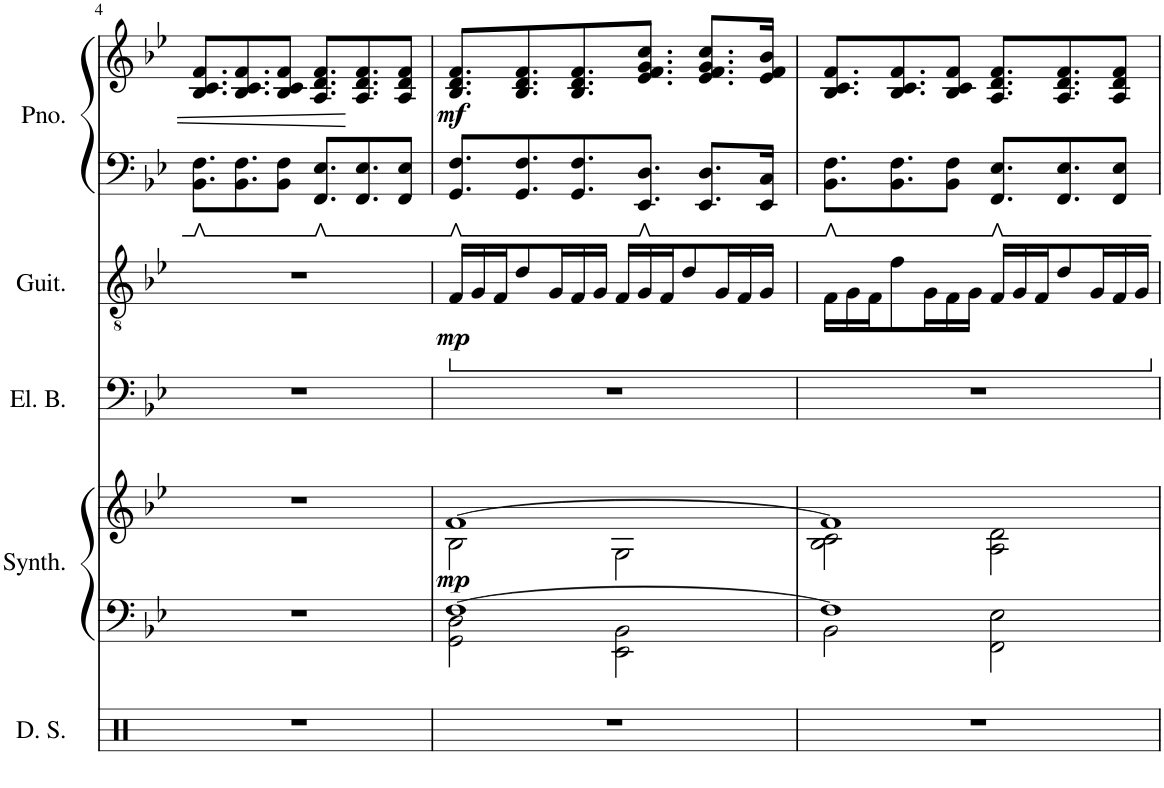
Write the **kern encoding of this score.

**kern	**kern	**kern	**dynam	**kern	**kern	**dynam	**kern	**kern	**dynam
*part5	*part4	*part4	*part4	*part3	*part2	*part2	*part1	*part1	*part1
*staff7	*staff6	*staff5	*staff5/6	*staff4	*staff3	*staff3	*staff2	*staff1	*staff1/2
*I"MDL Drum Set	*I"Warm Synthesizer	*	*	*I"Electric Bass	*I"Classical Guitar	*	*I"Piano	*	*
*I'D. S.	*I'Synth.	*	*	*I'El. B.	*I'Guit.	*	*I'Pno.	*	*
!!LO:PB:g=z
*clefX	*clefF4	*clefG2	*	*clefF4	*clefGv2	*	*clefF4	*clefG2	*
*	*	*	*	*Trd7c12	*	*	*	*	*
*k[]	*k[b-e-]	*k[b-e-]	*	*k[b-e-]	*k[b-e-]	*	*k[b-e-]	*k[b-e-]	*
*M4/4	*M4/4	*M4/4	*	*M4/4	*M4/4	*	*M4/4	*M4/4	*
=4	=4	=4	=4	=4	=4	=4	=4	=4	=4
1r	1r	1r	.	1r	1r	.	8.BB-\ 8.F\L	8.B-/ 8.c/ 8.f/L	.
.	.	.	.	.	.	.	8.BB-\ 8.F\	8.B-/ 8.c/ 8.f/	.
.	.	.	.	.	.	.	8BB-\ 8F\J	8B-/ 8c/ 8f/J	.
.	.	.	.	.	.	.	8.FF/ 8.E-/L	8.A/ 8.d/ 8.f/L	.
.	.	.	.	.	.	.	8.FF/ 8.E-/	8.A/ 8.d/ 8.f/	.
.	.	.	.	.	.	.	8FF/ 8E-/J	8A/ 8d/ 8f/J	.
=5	=5	=5	=5	=5	=5	=5	=5	=5	=5
*	*^	*^	*	*	*	*	*	*	*
*	*	*	*	*	*	*	*ped	*	*	*	*
!	!	!	!	!	!LO:DY:b	!	!	!LO:DY:b	!	!	!LO:DY:b
1r	[1F	2GG\ 2D\	[1f	2B-\	mp	1r	16F/LL	mp	8.GG/ 8.F/L	8.B-/ 8.d/ 8.f/L	mf
.	.	.	.	.	.	.	16G/	.	.	.	.
.	.	.	.	.	.	.	16F/J	.	.	.	.
.	.	.	.	.	.	.	8d/	.	8.GG/ 8.F/	8.B-/ 8.d/ 8.f/	.
.	.	.	.	.	.	.	16G/L	.	.	.	.
.	.	.	.	.	.	.	16F/	.	8.GG/ 8.F/	8.B-/ 8.d/ 8.f/	.
.	.	.	.	.	.	.	16G/JJ	.	.	.	.
.	.	2EE-\ 2BB-\	.	2G\	.	.	16F/LL	.	.	.	.
.	.	.	.	.	.	.	16G/	.	8.EE-/ 8.D/J	8.e-/ 8.f/ 8.g/ 8.cc/J	.
.	.	.	.	.	.	.	16F/J	.	.	.	.
.	.	.	.	.	.	.	8d/	.	.	.	.
.	.	.	.	.	.	.	.	.	8.EE-/ 8.D/L	8.e-/ 8.f/ 8.g/ 8.cc/L	.
.	.	.	.	.	.	.	16G/L	.	.	.	.
.	.	.	.	.	.	.	16F/	.	.	.	.
.	.	.	.	.	.	.	16G/JJ	.	16EE-/ 16C/Jk	16e-/ 16f/ 16b-/Jk	.
=6	=6	=6	=6	=6	=6	=6	=6	=6	=6	=6	=6
1r	1F]	2BB-\	1f]	2B-\ 2c\	.	1r	16F\LL	.	8.BB-\ 8.F\L	8.B-/ 8.c/ 8.f/L	.
.	.	.	.	.	.	.	16G\	.	.	.	.
.	.	.	.	.	.	.	16F\J	.	.	.	.
.	.	.	.	.	.	.	8f\	.	8.BB-\ 8.F\	8.B-/ 8.c/ 8.f/	.
.	.	.	.	.	.	.	16G\L	.	.	.	.
.	.	.	.	.	.	.	16F\	.	8BB-\ 8F\J	8B-/ 8c/ 8f/J	.
.	.	.	.	.	.	.	16G\JJ	.	.	.	.
.	.	2FF\ 2E-\	.	2A\ 2d\	.	.	16F/LL	.	8.FF/ 8.E-/L	8.A/ 8.d/ 8.f/L	.
.	.	.	.	.	.	.	16G/	.	.	.	.
.	.	.	.	.	.	.	16F/J	.	.	.	.
.	.	.	.	.	.	.	8d/	.	8.FF/ 8.E-/	8.A/ 8.d/ 8.f/	.
.	.	.	.	.	.	.	16G/L	.	.	.	.
.	.	.	.	.	.	.	16F/	.	8FF/ 8E-/J	8A/ 8d/ 8f/J	.
.	.	.	.	.	.	.	16G/JJ	.	.	.	.
*	*v	*v	*	*	*	*	*	*	*	*	*
*	*	*v	*v	*	*	*	*	*	*	*
*	*	*	*	*	*Xped	*	*	*	*
=	=	=	=	=	=	=	=	=	=
*-	*-	*-	*-	*-	*-	*-	*-	*-	*-
